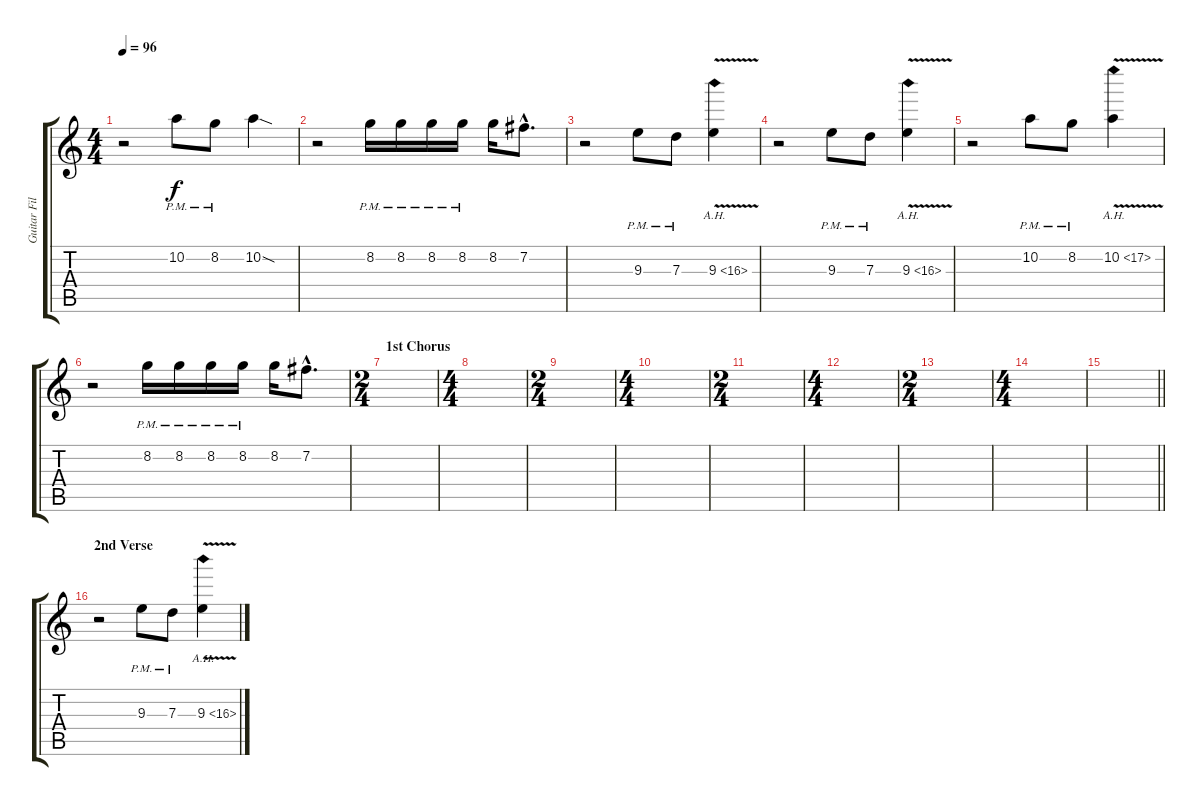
\track ("Guitar Fills" "Guitar Fil") {instrument overdrivenguitar}
\staff {score tabs}
\tuning (E4 B3 G3 D3 A2 E2) {hide}
\ts (4 4)
\tempo 96
\clef g2
\ks c
r.2{dy f} 10.2{pm}.8 8.2{pm}.8 10.2{sod}.4 |
r.2 8.2{pm}.16 8.2{pm}.16 8.2{pm}.16 8.2{pm}.16 8.2.16 7.2{hac}.8{d} |
r.2 9.3{pm}.8 7.3{pm}.8 9.3{ah 7 v}.4 |
r.2 9.3{pm}.8 7.3{pm}.8 9.3{ah 7 v}.4 |
r.2 10.2{pm}.8 8.2{pm}.8 10.2{ah 7 v}.4 |
r.2 8.2{pm}.16 8.2{pm}.16 8.2{pm}.16 8.2{pm}.16 8.2.16 7.2{hac}.8{d} |
\ts (2 4)
\section ("" "1st Chorus")
|
\ts (4 4)
|
\ts (2 4)
|
\ts (4 4)
|
\ts (2 4)
|
\ts (4 4)
|
\ts (2 4)
|
\ts (4 4)
|
\barLineRight lightlight
|
\section ("" "2nd Verse")
r.2 9.3{pm}.8 7.3{pm}.8 9.3{ah 7 v}.4
